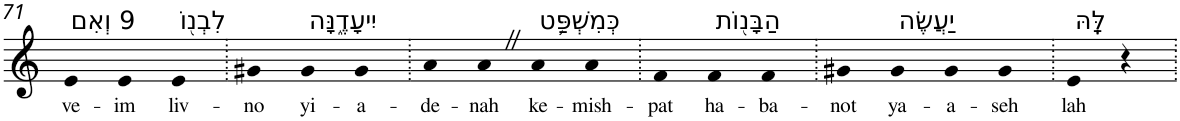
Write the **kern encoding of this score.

**kern	**text
*part1	*part1
*staff1	*staff1
*I"Piano	*
*I'Pno	*
!!LO:PB:g=z
*clefG2	*
*k[]	*
=71	=71
!LO:TX:a:t=9 וְאִם	!
!	!LO:LY:b
4e	ve-
!	!LO:LY:b
4e	-im
!LO:TX:a:t=לִבְנ֖וֹ	!
!	!LO:LY:b
4e	liv-
=72.	=72.
!	!LO:LY:b
4g#X	-no
!LO:TX:a:t=יִיעָדֶ֑נָּה	!
!	!LO:LY:b
4g#	yi-
!	!LO:LY:b
4g#	-a-
=73.	=73.
!	!LO:LY:b
4a	-de-
!	!LO:LY:b
4aZ	-nah
!LO:TX:a:t=כְּמִשְׁפַּ֥ט	!
!	!LO:LY:b
4a	ke-
!	!LO:LY:b
4a	-mish-
=74.	=74.
!	!LO:LY:b
4f	-pat
!LO:TX:a:t=הַבָּנ֖וֹת	!
!	!LO:LY:b
4f	ha-
!	!LO:LY:b
4f	-ba-
=75.	=75.
!	!LO:LY:b
4g#X	-not
!LO:TX:a:t=יַעֲשֶׂה	!
!	!LO:LY:b
4g#	ya-
!	!LO:LY:b
4g#	-a-
!	!LO:LY:b
4g#	-seh
=76.	=76.
!LO:TX:a:t=לָּֽהּ	!
!	!LO:LY:b
4e	lah
4r	.
=.	=.
*-	*-
